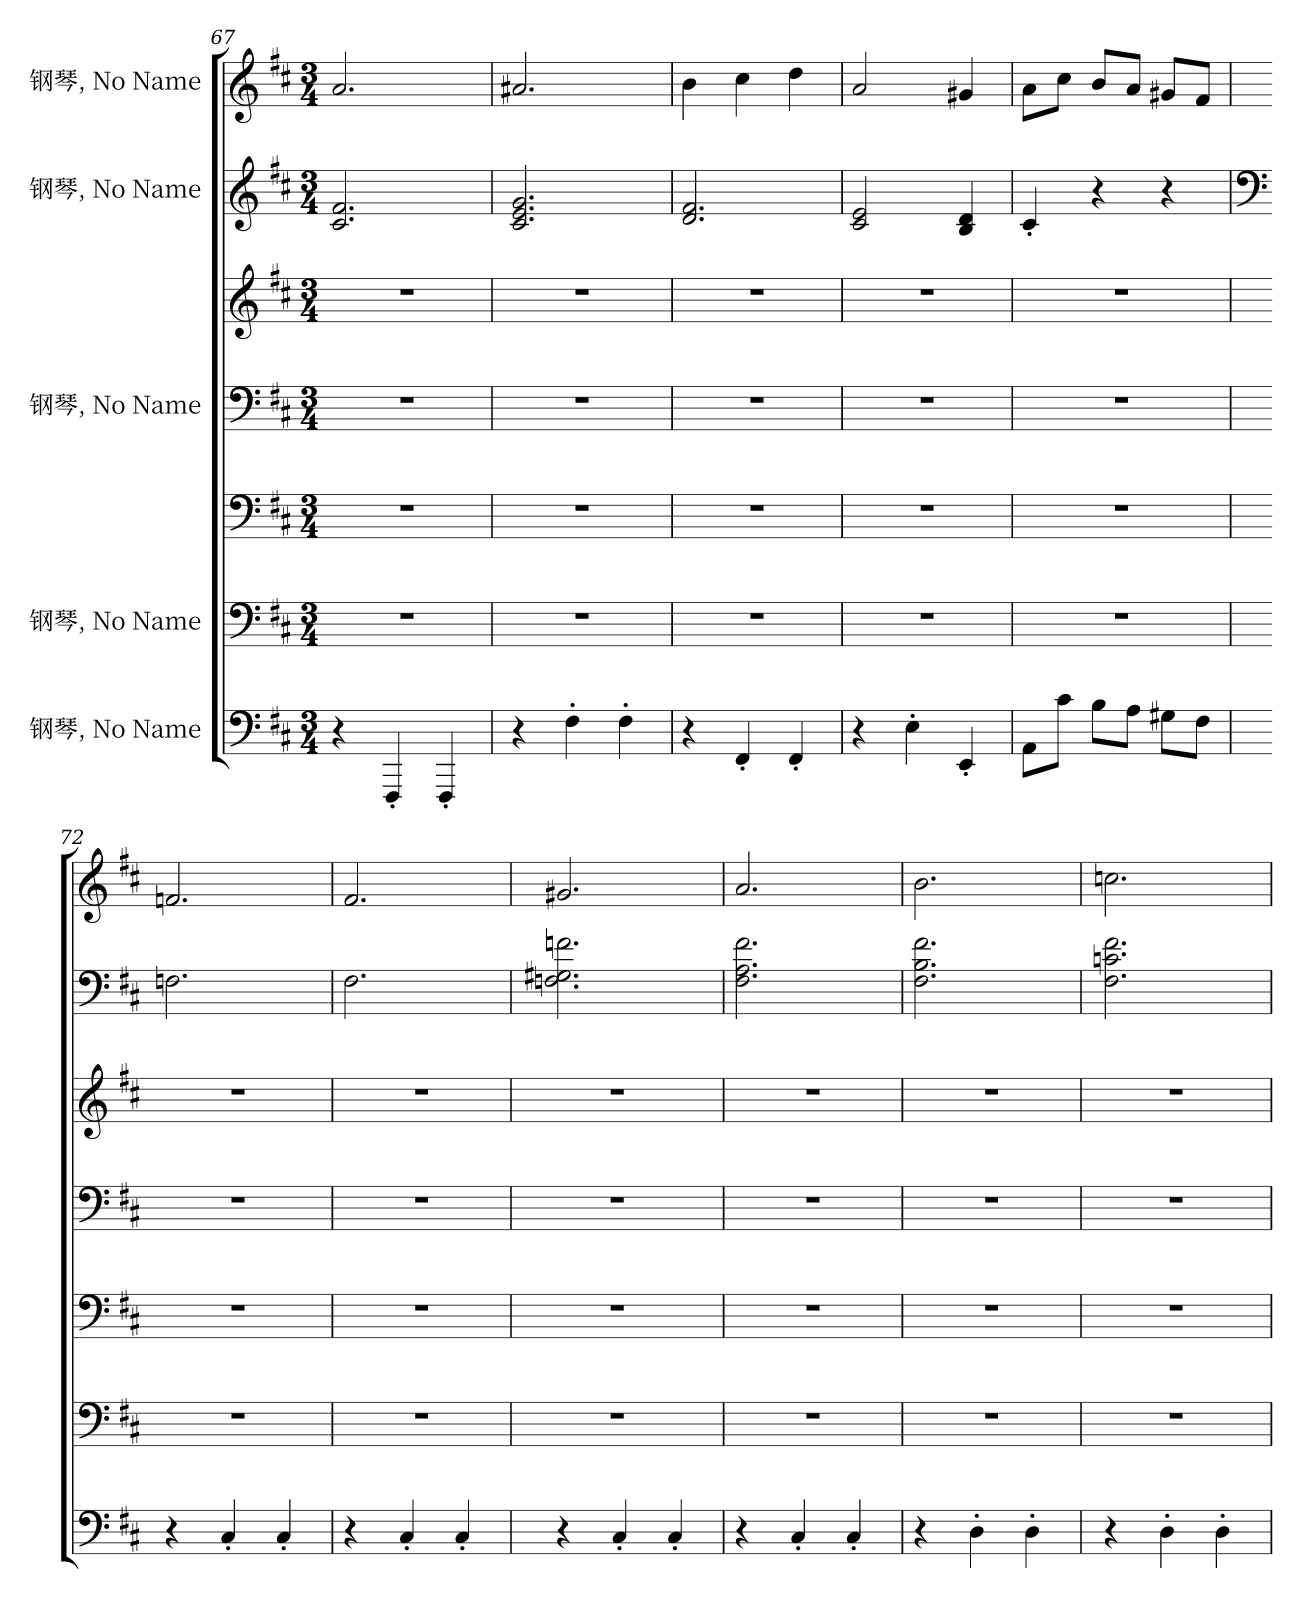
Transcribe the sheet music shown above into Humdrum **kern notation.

**kern	**kern	**kern	**kern	**kern	**kern	**kern
*part5	*part4	*part4	*part3	*part3	*part2	*part1
*staff7	*staff6	*staff5	*staff4	*staff3	*staff2	*staff1
*I"钢琴, No Name	*I"钢琴, No Name	*	*I"钢琴, No Name	*	*I"钢琴, No Name	*I"钢琴, No Name
*clefF4	*clefF4	*clefF4	*clefF4	*clefG2	*clefG2	*clefG2
*k[f#c#]	*k[f#c#]	*k[f#c#]	*k[f#c#]	*k[f#c#]	*k[f#c#]	*k[f#c#]
*M3/4	*M3/4	*M3/4	*M3/4	*M3/4	*M3/4	*M3/4
=67	=67	=67	=67	=67	=67	=67
4r	2.r	2.r	2.r	2.r	2.c#/ 2.f#/	2.a/
4FFF#'/	.	.	.	.	.	.
4FFF#'/	.	.	.	.	.	.
!!LO:PB:g=z
=68	=68	=68	=68	=68	=68	=68
4r	2.r	2.r	2.r	2.r	2.c#/ 2.e/ 2.g/	2.a#X/
4F#'\	.	.	.	.	.	.
4F#'\	.	.	.	.	.	.
=69	=69	=69	=69	=69	=69	=69
4r	2.r	2.r	2.r	2.r	2.d/ 2.f#/	4b\
4FF#'/	.	.	.	.	.	4cc#\
4FF#'/	.	.	.	.	.	4dd\
=70	=70	=70	=70	=70	=70	=70
4r	2.r	2.r	2.r	2.r	2c#/ 2e/	2a/
4E'\	.	.	.	.	.	.
4EE'/	.	.	.	.	4B/ 4d/	4g#X/
=71	=71	=71	=71	=71	=71	=71
*	*	*	*	*	*	*MM199
8AA\L	2.r	2.r	2.r	2.r	4c#'/	8a\L
8c#\J	.	.	.	.	.	8cc#\J
8B\L	.	.	.	.	4r	8b/L
8A\J	.	.	.	.	.	8a/J
8G#X\L	.	.	.	.	4r	8g#X/L
*	*	*	*	*	*	*MM190
8F#\J	.	.	.	.	.	8f#/J
=72	=72	=72	=72	=72	=72	=72
*	*	*	*	*	*clefF4	*
*	*	*	*	*	*	*MM199
4r	2.r	2.r	2.r	2.r	2.Fn\	2.fn/
4C#'/	.	.	.	.	.	.
4C#'/	.	.	.	.	.	.
=73	=73	=73	=73	=73	=73	=73
4r	2.r	2.r	2.r	2.r	2.F#\	2.f#/
4C#'/	.	.	.	.	.	.
4C#'/	.	.	.	.	.	.
=74	=74	=74	=74	=74	=74	=74
4r	2.r	2.r	2.r	2.r	2.Fn\ 2.G#X\ 2.fn\	2.g#X/
4C#'/	.	.	.	.	.	.
4C#'/	.	.	.	.	.	.
=75	=75	=75	=75	=75	=75	=75
4r	2.r	2.r	2.r	2.r	2.F#\ 2.A\ 2.f#\	2.a/
4C#'/	.	.	.	.	.	.
4C#'/	.	.	.	.	.	.
!!LO:PB:g=z
=76	=76	=76	=76	=76	=76	=76
4r	2.r	2.r	2.r	2.r	2.F#\ 2.B\ 2.f#\	2.b\
4D'\	.	.	.	.	.	.
4D'\	.	.	.	.	.	.
=77	=77	=77	=77	=77	=77	=77
4r	2.r	2.r	2.r	2.r	2.F#\ 2.cn\ 2.f#\	2.ccn\
4D'\	.	.	.	.	.	.
4D'\	.	.	.	.	.	.
=	=	=	=	=	=	=
*-	*-	*-	*-	*-	*-	*-
